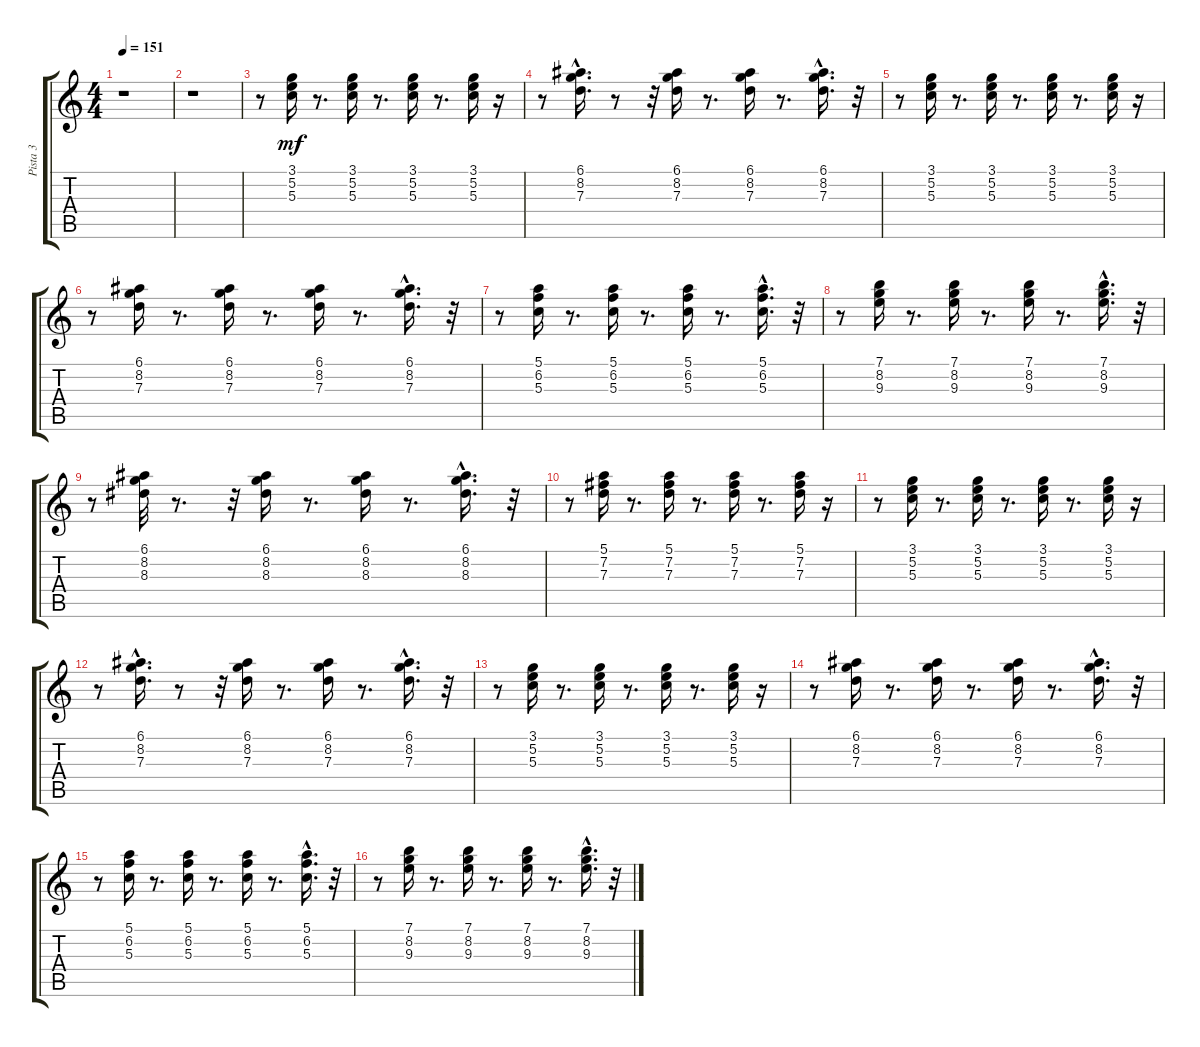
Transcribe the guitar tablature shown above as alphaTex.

\track ("Pista 3" "Pista 3") {instrument electricguitarmuted}
\staff {score tabs}
\tuning (E4 B3 G3 D3 A2 E2) {hide}
\ts (4 4)
\tempo 151
\clef g2
\ks c
r.1{dy mf} |
r.1 |
r.8 (3.1 5.2 5.3).16 r.8{d} (3.1 5.2 5.3).16 r.8{d} (3.1 5.2 5.3).16 r.8{d} (3.1 5.2 5.3).16 r.16 |
r.8 (6.1 8.2{hac} 7.3{hac}).16{d} r.8 r.32 (6.1 8.2 7.3).16 r.8{d} (6.1 8.2 7.3).16 r.8{d} (6.1 8.2 7.3{hac}).16{d} r.32 |
r.8 (3.1 5.2 5.3).16 r.8{d} (3.1 5.2 5.3).16 r.8{d} (3.1 5.2 5.3).16 r.8{d} (3.1 5.2 5.3).16 r.16 |
r.8 (6.1 8.2 7.3).16 r.8{d} (6.1 8.2 7.3).16 r.8{d} (6.1 8.2 7.3).16 r.8{d} (6.1{hac} 8.2 7.3{hac}).16{d} r.32 |
r.8 (5.1 6.2 5.3).16 r.8{d} (5.1 6.2 5.3).16 r.8{d} (5.1 6.2 5.3).16 r.8{d} (5.1{hac} 6.2 5.3{hac}).16{d} r.32 |
r.8 (7.1 8.2 9.3).16 r.8{d} (7.1 8.2 9.3).16 r.8{d} (7.1 8.2 9.3).16 r.8{d} (7.1 8.2 9.3{hac}).16{d} r.32 |
r.8 (6.1 8.2 8.3).32 r.8{d} r.32 (6.1 8.2 8.3).16 r.8{d} (6.1 8.2 8.3).16 r.8{d} (6.1 8.2 8.3{hac}).16{d} r.32 |
r.8 (5.1 7.2 7.3).16 r.8{d} (5.1 7.2 7.3).16 r.8{d} (5.1 7.2 7.3).16 r.8{d} (5.1 7.2 7.3).16 r.16 |
r.8 (3.1 5.2 5.3).16 r.8{d} (3.1 5.2 5.3).16 r.8{d} (3.1 5.2 5.3).16 r.8{d} (3.1 5.2 5.3).16 r.16 |
r.8 (6.1 8.2{hac} 7.3{hac}).16{d} r.8 r.32 (6.1 8.2 7.3).16 r.8{d} (6.1 8.2 7.3).16 r.8{d} (6.1 8.2 7.3{hac}).16{d} r.32 |
r.8 (3.1 5.2 5.3).16 r.8{d} (3.1 5.2 5.3).16 r.8{d} (3.1 5.2 5.3).16 r.8{d} (3.1 5.2 5.3).16 r.16 |
r.8 (6.1 8.2 7.3).16 r.8{d} (6.1 8.2 7.3).16 r.8{d} (6.1 8.2 7.3).16 r.8{d} (6.1{hac} 8.2 7.3{hac}).16{d} r.32 |
r.8 (5.1 6.2 5.3).16 r.8{d} (5.1 6.2 5.3).16 r.8{d} (5.1 6.2 5.3).16 r.8{d} (5.1{hac} 6.2 5.3{hac}).16{d} r.32 |
r.8 (7.1 8.2 9.3).16 r.8{d} (7.1 8.2 9.3).16 r.8{d} (7.1 8.2 9.3).16 r.8{d} (7.1 8.2 9.3{hac}).16{d} r.32
